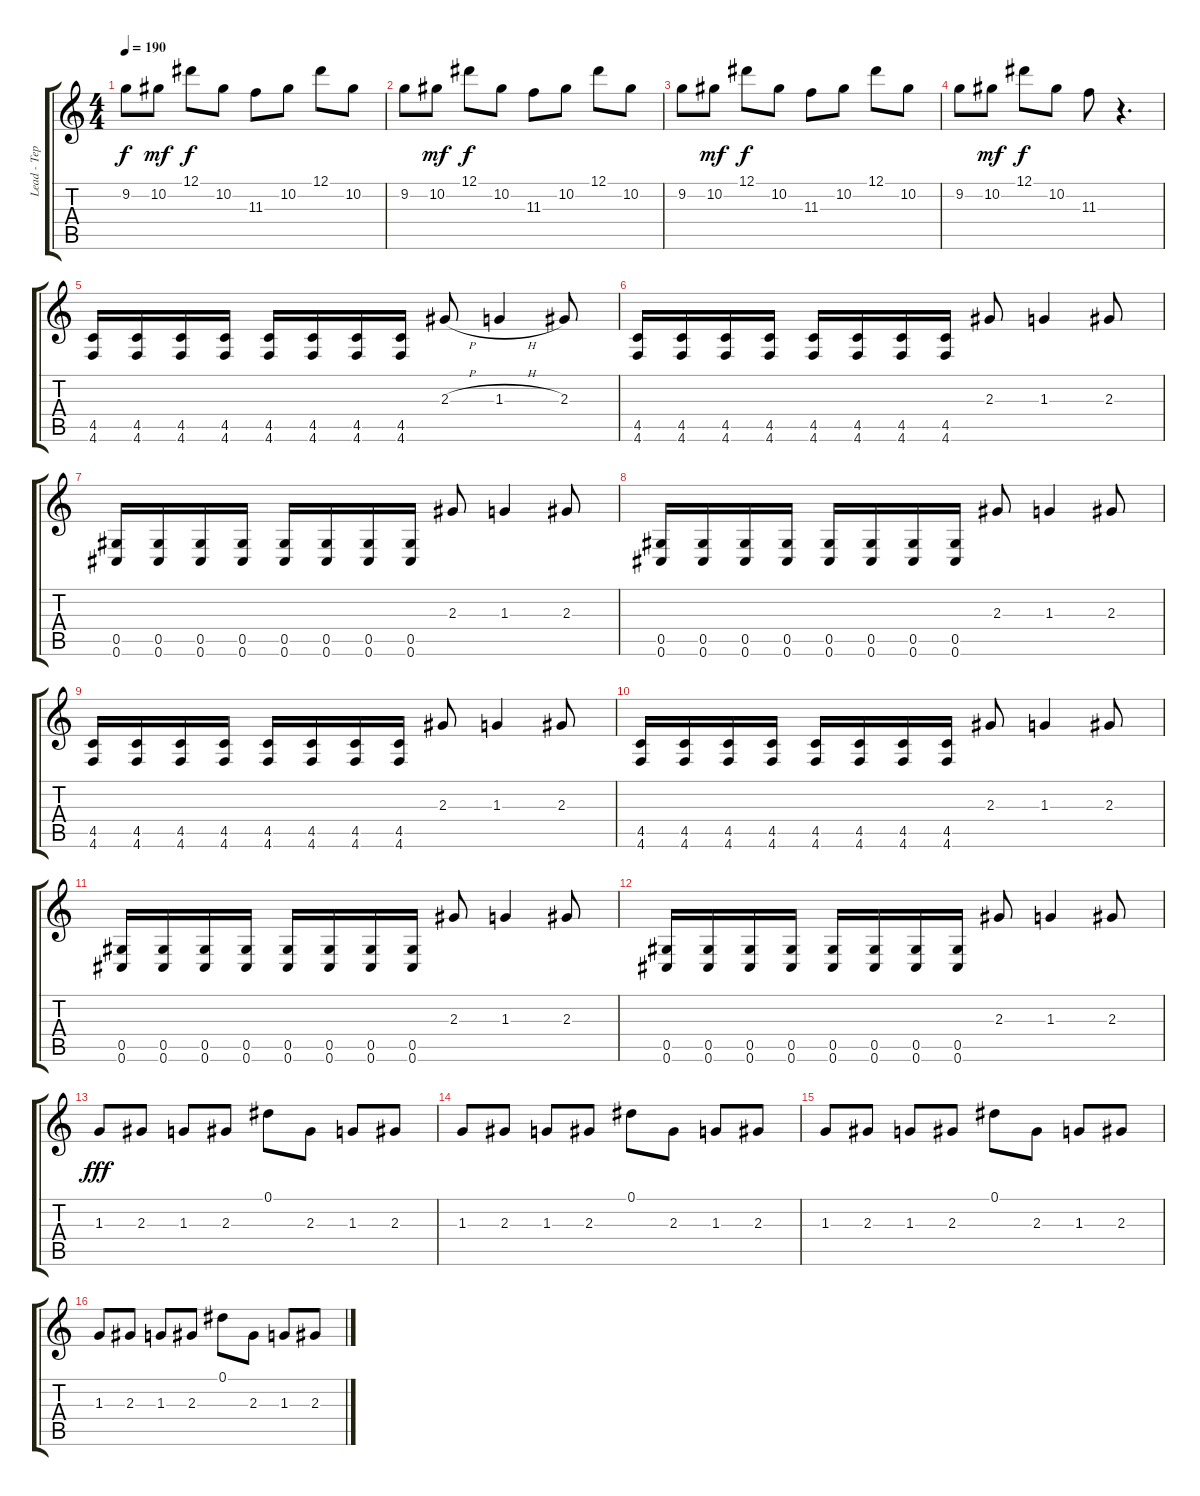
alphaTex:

\track ("Lead - Teppei" "Lead - Tep") {instrument distortionguitar}
\staff {score tabs}
\tuning (Eb4 Bb3 Gb3 Db3 Ab2 Db2) {hide}
\ts (4 4)
\tempo 190
\clef g2
\ks c
9.2.8{dy f} 10.2.8{dy mf} 12.1.8{dy f} 10.2.8 11.3.8 10.2.8 12.1.8 10.2.8 |
9.2.8 10.2.8{dy mf} 12.1.8{dy f} 10.2.8 11.3.8 10.2.8 12.1.8 10.2.8 |
9.2.8 10.2.8{dy mf} 12.1.8{dy f} 10.2.8 11.3.8 10.2.8 12.1.8 10.2.8 |
9.2.8 10.2.8{dy mf} 12.1.8{dy f} 10.2.8 11.3.8 r.4{d} |
(4.5 4.6).16 (4.5 4.6).16 (4.5 4.6).16 (4.5 4.6).16 (4.5 4.6).16 (4.5 4.6).16 (4.5 4.6).16 (4.5 4.6).16 2.3{h}.8 1.3{h}.4 2.3.8 |
(4.5 4.6).16 (4.5 4.6).16 (4.5 4.6).16 (4.5 4.6).16 (4.5 4.6).16 (4.5 4.6).16 (4.5 4.6).16 (4.5 4.6).16 2.3.8 1.3.4 2.3.8 |
(0.5 0.6).16 (0.5 0.6).16 (0.5 0.6).16 (0.5 0.6).16 (0.5 0.6).16 (0.5 0.6).16 (0.5 0.6).16 (0.5 0.6).16 2.3.8 1.3.4 2.3.8 |
(0.5 0.6).16 (0.5 0.6).16 (0.5 0.6).16 (0.5 0.6).16 (0.5 0.6).16 (0.5 0.6).16 (0.5 0.6).16 (0.5 0.6).16 2.3.8 1.3.4 2.3.8 |
(4.5 4.6).16 (4.5 4.6).16 (4.5 4.6).16 (4.5 4.6).16 (4.5 4.6).16 (4.5 4.6).16 (4.5 4.6).16 (4.5 4.6).16 2.3.8 1.3.4 2.3.8 |
(4.5 4.6).16 (4.5 4.6).16 (4.5 4.6).16 (4.5 4.6).16 (4.5 4.6).16 (4.5 4.6).16 (4.5 4.6).16 (4.5 4.6).16 2.3.8 1.3.4 2.3.8 |
(0.5 0.6).16 (0.5 0.6).16 (0.5 0.6).16 (0.5 0.6).16 (0.5 0.6).16 (0.5 0.6).16 (0.5 0.6).16 (0.5 0.6).16 2.3.8 1.3.4 2.3.8 |
(0.5 0.6).16 (0.5 0.6).16 (0.5 0.6).16 (0.5 0.6).16 (0.5 0.6).16 (0.5 0.6).16 (0.5 0.6).16 (0.5 0.6).16 2.3.8 1.3.4 2.3.8 |
1.3.8{dy fff} 2.3.8 1.3.8 2.3.8 0.1.8 2.3.8 1.3.8 2.3.8 |
1.3.8 2.3.8 1.3.8 2.3.8 0.1.8 2.3.8 1.3.8 2.3.8 |
1.3.8 2.3.8 1.3.8 2.3.8 0.1.8 2.3.8 1.3.8 2.3.8 |
1.3.8 2.3.8 1.3.8 2.3.8 0.1.8 2.3.8 1.3.8 2.3.8
